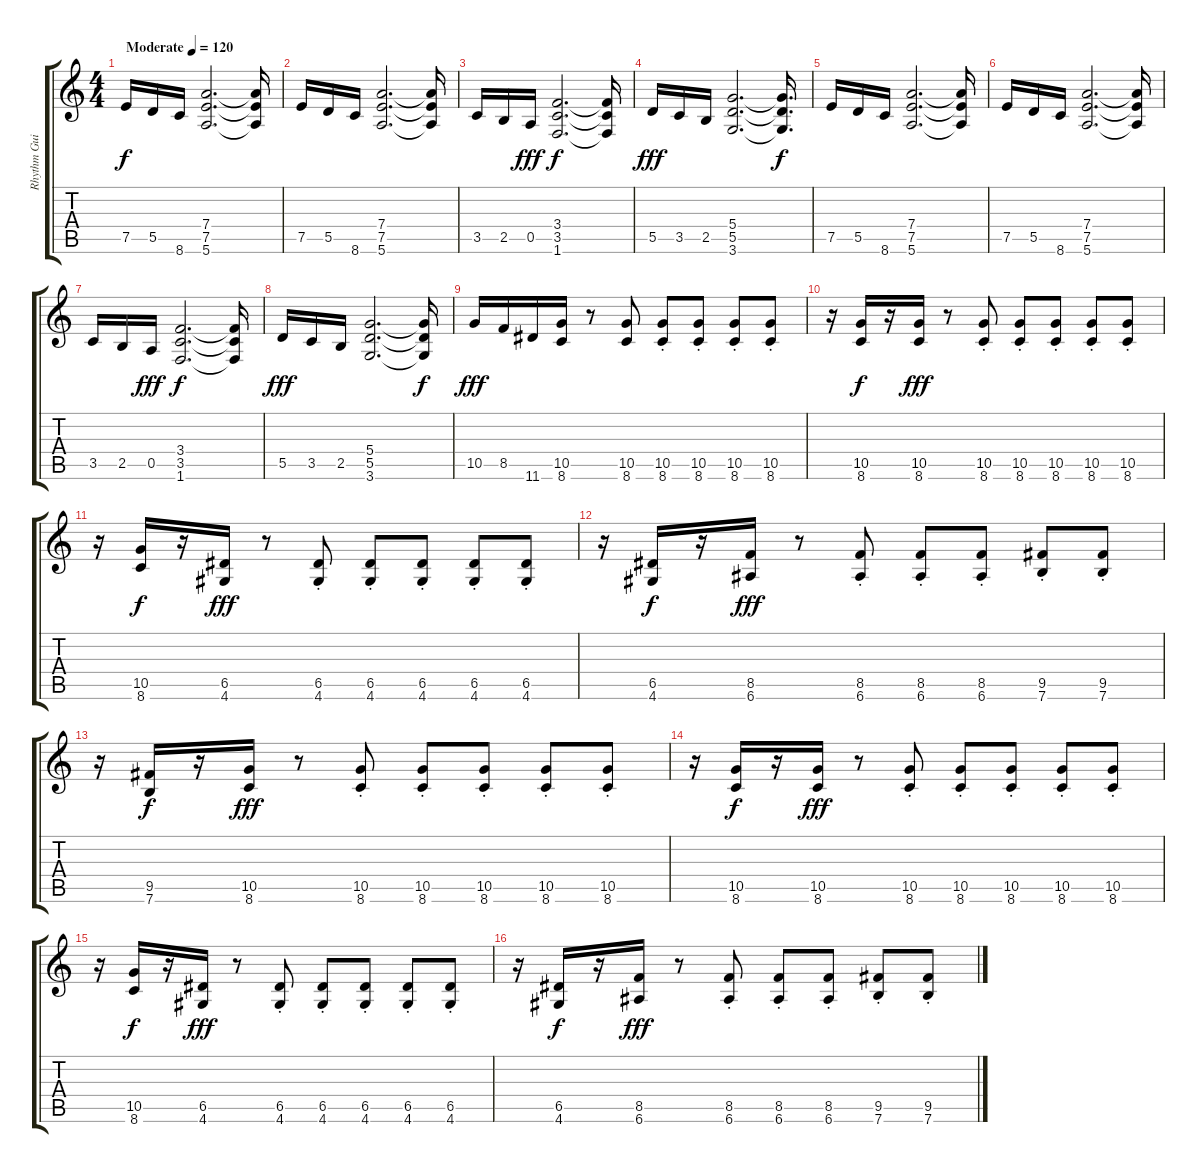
\track ("Rhythm Guitar 1" "Rhythm Gui") {instrument overdrivenguitar}
\staff {score tabs}
\tuning (E4 B3 G3 D3 A2 E2) {hide}
\ts (4 4)
\tempo (120 "Moderate")
\clef g2
\ks c
7.5.16{dy f instrument overdrivenguitar} 5.5.16 8.6.16 (7.4 7.5 5.6).2{d} (7.4{t} 7.5{t} 5.6{t}).16 |
7.5.16 5.5.16 8.6.16 (7.4 7.5 5.6).2{d} (7.4{t} 7.5{t} 5.6{t}).16 |
3.5.16 2.5.16 0.5.16{dy fff} (3.4 3.5 1.6).2{d dy f} (3.4{t} 3.5{t} 1.6{t}).16 |
5.5.16{dy fff} 3.5.16 2.5.16 (5.4 5.5 3.6).2{d} (5.4{t} 5.5{t} 3.6{t}).16{d dy f} |
7.5.16 5.5.16 8.6.16 (7.4 7.5 5.6).2{d} (7.4{t} 7.5{t} 5.6{t}).16 |
7.5.16 5.5.16 8.6.16 (7.4 7.5 5.6).2{d} (7.4{t} 7.5{t} 5.6{t}).16 |
3.5.16 2.5.16 0.5.16{dy fff} (3.4 3.5 1.6).2{d dy f} (3.4{t} 3.5{t} 1.6{t}).16 |
5.5.16{dy fff} 3.5.16 2.5.16 (5.4 5.5 3.6).2{d} (5.4{t} 5.5{t} 3.6{t}).16{dy f} |
10.5.16{dy fff} 8.5.16 11.6.16 (10.5 8.6).16 r.8 (10.5 8.6).8 (10.5{st} 8.6{st}).8 (10.5{st} 8.6{st}).8 (10.5{st} 8.6{st}).8 (10.5{st} 8.6{st}).8 |
r.16 (10.5 8.6).16{dy f} r.16 (10.5 8.6).16{dy fff} r.8 (10.5{st} 8.6{st}).8 (10.5{st} 8.6{st}).8 (10.5{st} 8.6{st}).8 (10.5{st} 8.6{st}).8 (10.5{st} 8.6{st}).8 |
r.16 (10.5 8.6).16{dy f} r.16 (6.5 4.6).16{dy fff} r.8 (6.5{st} 4.6{st}).8 (6.5{st} 4.6{st}).8 (6.5{st} 4.6{st}).8 (6.5{st} 4.6{st}).8 (6.5{st} 4.6{st}).8 |
r.16 (6.5 4.6).16{dy f} r.16 (8.5 6.6).16{dy fff} r.8 (8.5{st} 6.6{st}).8 (8.5{st} 6.6{st}).8 (8.5{st} 6.6{st}).8 (9.5{st} 7.6{st}).8 (9.5{st} 7.6{st}).8 |
r.16 (9.5 7.6).16{dy f} r.16 (10.5 8.6).16{dy fff} r.8 (10.5{st} 8.6{st}).8 (10.5{st} 8.6{st}).8 (10.5{st} 8.6{st}).8 (10.5{st} 8.6{st}).8 (10.5{st} 8.6{st}).8 |
r.16 (10.5 8.6).16{dy f} r.16 (10.5 8.6).16{dy fff} r.8 (10.5{st} 8.6{st}).8 (10.5{st} 8.6{st}).8 (10.5{st} 8.6{st}).8 (10.5{st} 8.6{st}).8 (10.5{st} 8.6{st}).8 |
r.16 (10.5 8.6).16{dy f} r.16 (6.5 4.6).16{dy fff} r.8 (6.5{st} 4.6{st}).8 (6.5{st} 4.6{st}).8 (6.5{st} 4.6{st}).8 (6.5{st} 4.6{st}).8 (6.5{st} 4.6{st}).8 |
r.16 (6.5 4.6).16{dy f} r.16 (8.5 6.6).16{dy fff} r.8 (8.5{st} 6.6{st}).8 (8.5{st} 6.6{st}).8 (8.5{st} 6.6{st}).8 (9.5{st} 7.6{st}).8 (9.5{st} 7.6{st}).8
